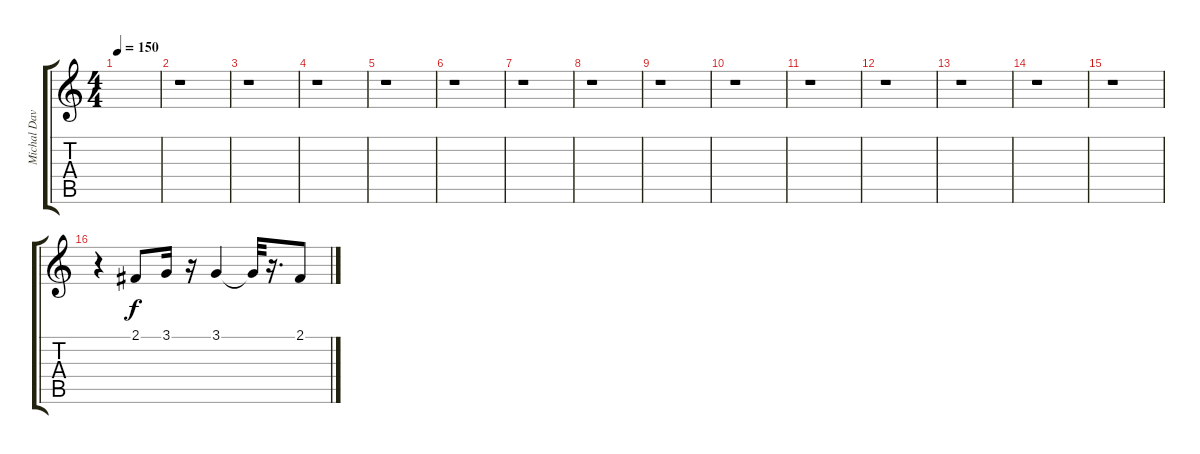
\track ("Michal David zpìv" "Michal Dav") {instrument synthbrass1}
\staff {score tabs}
\tuning (E4 B3 G3 D3 A2 E2) {hide}
\ts (4 4)
\tempo 150
\clef g2
\ks c
|
r.1 |
r.1 |
r.1 |
r.1 |
r.1 |
r.1 |
r.1 |
r.1 |
r.1 |
r.1 |
r.1 |
r.1 |
r.1 |
r.1 |
r.4 2.1.8 3.1.16 r.16 3.1.4 3.1{t}.32 r.16{d} 2.1.8
